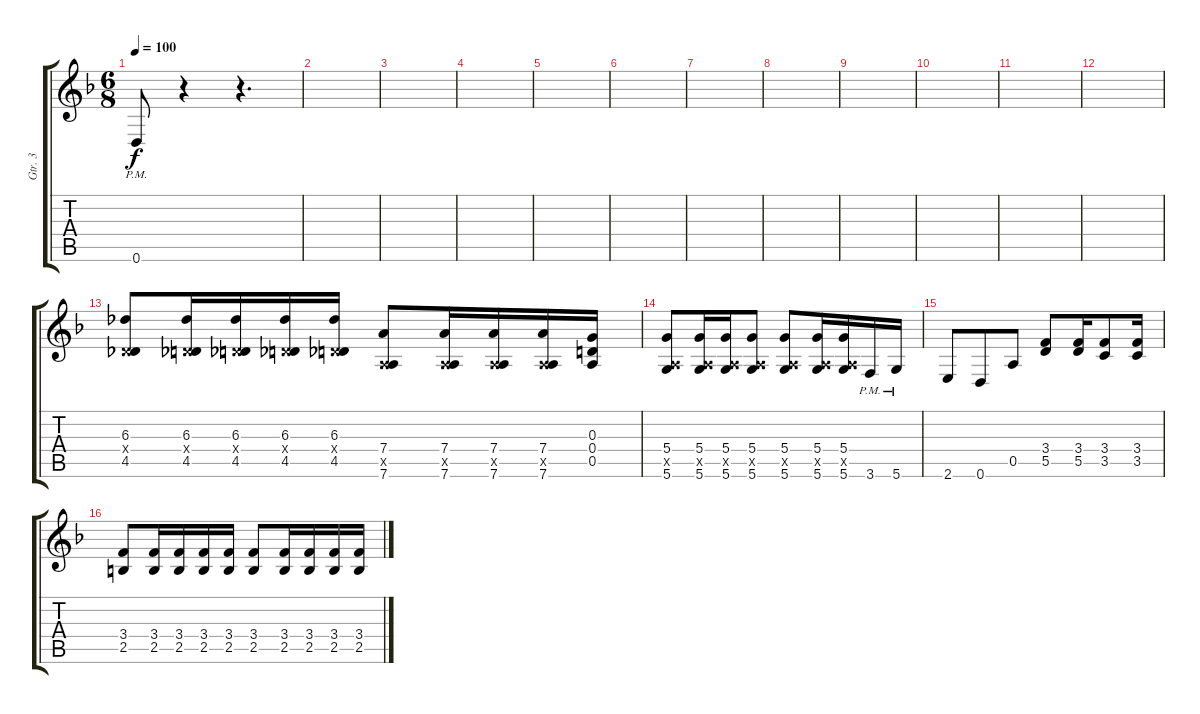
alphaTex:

\track ("Gtr. 3" "Gtr. 3") {instrument distortionguitar}
\staff {score tabs}
\tuning (E4 B3 G3 D3 A2 D2) {hide}
\ts (6 8)
\tempo 100
\clef g2
\ks f
0.6{pm}.8{dy f} r.4 r.4{d} |
|
|
|
|
|
|
|
|
|
|
|
(6.3 0.4{x} 4.5).8 (6.3 0.4{x} 4.5).16 (6.3 0.4{x} 4.5).16 (6.3 0.4{x} 4.5).16 (6.3 0.4{x} 4.5).16 (7.4 0.5{x} 7.6).8 (7.4 0.5{x} 7.6).16 (7.4 0.5{x} 7.6).16 (7.4 0.5{x} 7.6).16 (0.3 0.4 0.5).16 |
(5.4 0.5{x} 5.6).8 (5.4 0.5{x} 5.6).16 (5.4 0.5{x} 5.6).16 (5.4 0.5{x} 5.6).8 (5.4 0.5{x} 5.6).8 (5.4 0.5{x} 5.6).16 (5.4 0.5{x} 5.6).16 3.6{pm}.16 5.6{pm}.16 |
2.6.8 0.6.8 0.5.8 (3.4 5.5).8 (3.4 5.5).16 (3.4 3.5).8 (3.4 3.5).16 |
(3.4 2.5).8 (3.4 2.5).16 (3.4 2.5).16 (3.4 2.5).16 (3.4 2.5).16 (3.4 2.5).8 (3.4 2.5).16 (3.4 2.5).16 (3.4 2.5).16 (3.4 2.5).16
